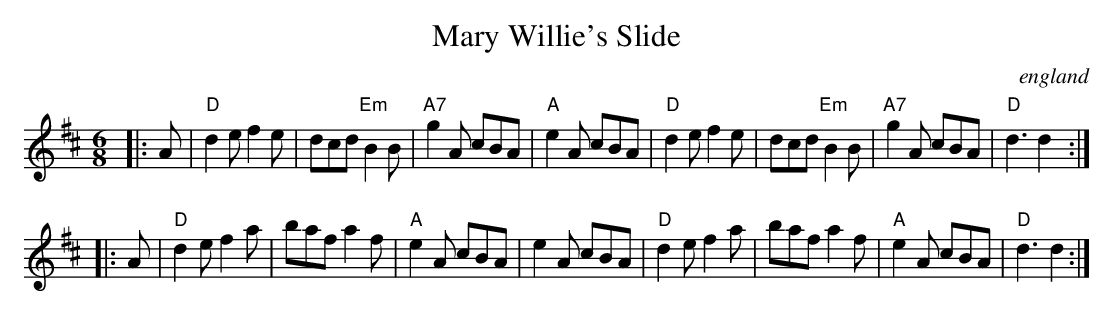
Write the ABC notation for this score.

X:1
T:Mary Willie's Slide
O:england
M:6/8
L:1/8
K:D
|: A | "D"d2 e f2 e | dcd "Em"B2 B | "A7"g2 A cBA | "A"e2 A cBA |\
"D"d2 e f2 e | dcd "Em"B2 B | "A7"g2 A cBA | "D"d3 d2 :|
|: A | "D"d2 e f2 a | baf a2 f | "A"e2 A cBA | e2 A cBA |\
"D"d2 e f2 a | baf a2 f | "A"e2 A cBA | "D"d3 d2 :|
